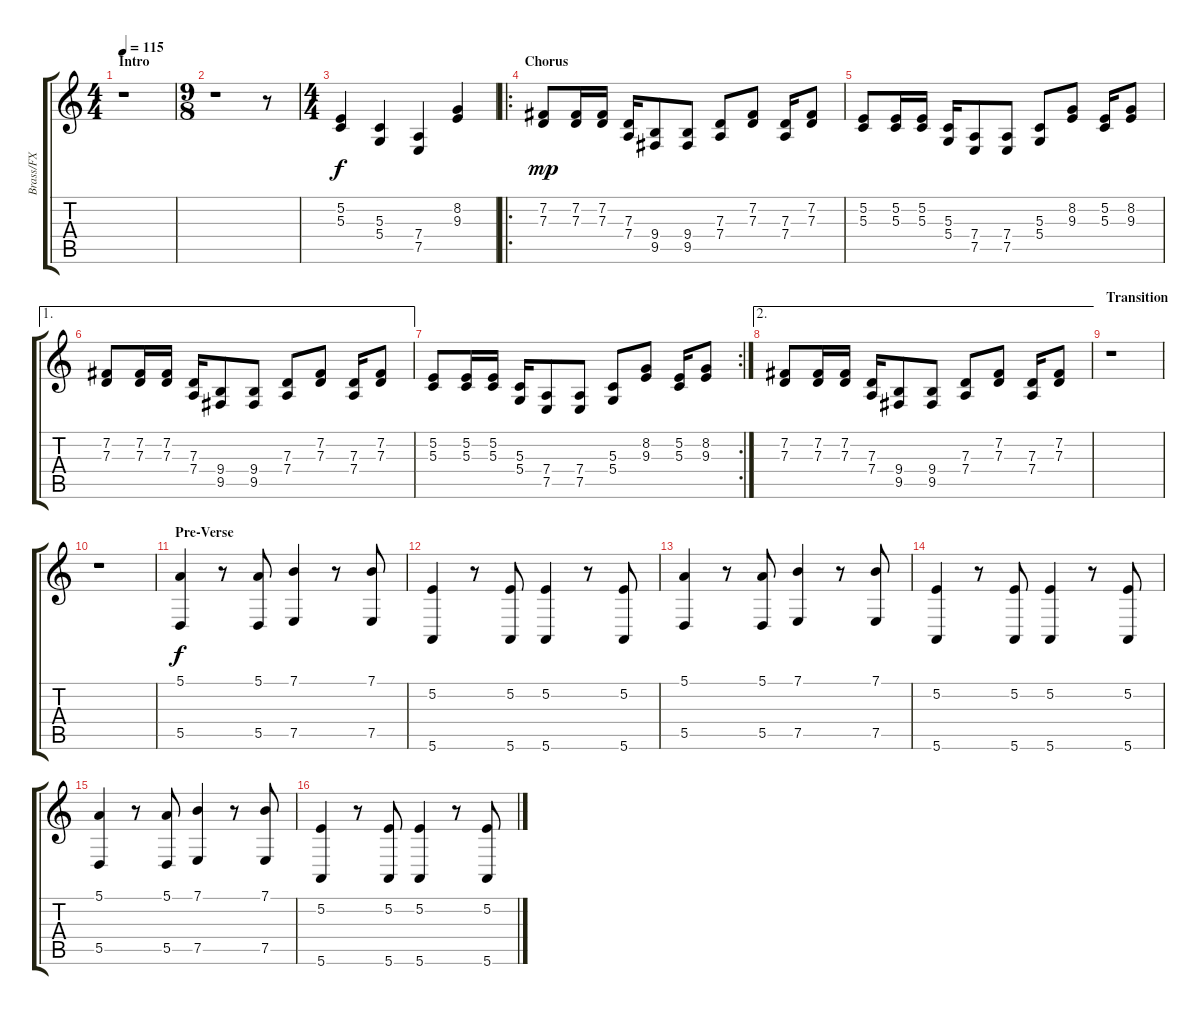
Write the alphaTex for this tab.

\track ("Brass/FX" "Brass/FX") {instrument brasssection}
\staff {score tabs}
\tuning (E4 B3 G3 D3 A2 E2) {hide}
\ts (4 4)
\section ("" "Intro")
\tempo 115
\clef g2
\ks c
r.1{dy f instrument brasssection} |
\ts (9 8)
r.1 r.8 |
\ts (4 4)
(5.2 5.3).4 (5.3 5.4).4 (7.4 7.5).4 (8.2 9.3).4 |
\ro
\section ("" "Chorus")
(7.2 7.3).8{dy mp} (7.2 7.3).16 (7.2 7.3).16 (7.3 7.4).16 (9.4 9.5).8 (9.4 9.5).8 (7.3 7.4).8 (7.2 7.3).8 (7.3 7.4).16 (7.2 7.3).8 |
(5.2 5.3).8 (5.2 5.3).16 (5.2 5.3).16 (5.3 5.4).16 (7.4 7.5).8 (7.4 7.5).8 (5.3 5.4).8 (8.2 9.3).8 (5.2 5.3).16 (8.2 9.3).8 |
\ae 1
(7.2 7.3).8 (7.2 7.3).16 (7.2 7.3).16 (7.3 7.4).16 (9.4 9.5).8 (9.4 9.5).8 (7.3 7.4).8 (7.2 7.3).8 (7.3 7.4).16 (7.2 7.3).8 |
\rc 2
(5.2 5.3).8 (5.2 5.3).16 (5.2 5.3).16 (5.3 5.4).16 (7.4 7.5).8 (7.4 7.5).8 (5.3 5.4).8 (8.2 9.3).8 (5.2 5.3).16 (8.2 9.3).8 |
\ae 2
(7.2 7.3).8 (7.2 7.3).16 (7.2 7.3).16 (7.3 7.4).16 (9.4 9.5).8 (9.4 9.5).8 (7.3 7.4).8 (7.2 7.3).8 (7.3 7.4).16 (7.2 7.3).8 |
\section ("" "Transition")
r.1 |
r.1 |
\section ("" "Pre-Verse")
(5.1 5.5).4{dy f balance 16 instrument pad6metallic} r.8 (5.1 5.5).8 (7.1 7.5).4 r.8 (7.1 7.5).8 |
(5.2 5.6).4 r.8 (5.2 5.6).8 (5.2 5.6).4 r.8 (5.2 5.6).8 |
(5.1 5.5).4{balance 16 instrument pad6metallic} r.8 (5.1 5.5).8 (7.1 7.5).4 r.8 (7.1 7.5).8 |
(5.2 5.6).4 r.8 (5.2 5.6).8 (5.2 5.6).4 r.8 (5.2 5.6).8 |
(5.1 5.5).4{balance 16 instrument pad6metallic} r.8 (5.1 5.5).8 (7.1 7.5).4 r.8 (7.1 7.5).8 |
(5.2 5.6).4 r.8 (5.2 5.6).8 (5.2 5.6).4 r.8 (5.2 5.6).8
